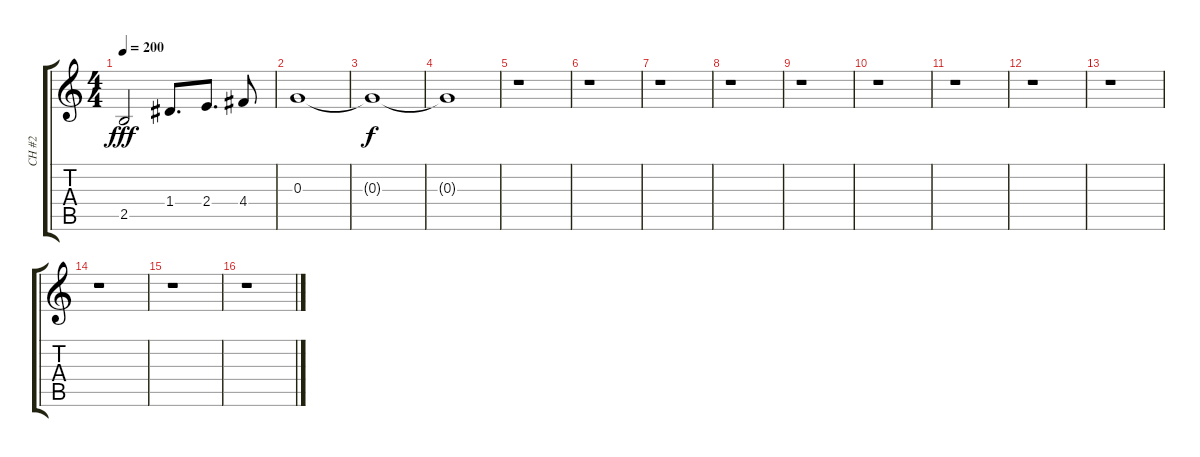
\track ("CH #2" "CH #2") {instrument distortionguitar}
\staff {score tabs}
\tuning (E4 B3 G3 D3 A2 E2) {hide}
\ts (4 4)
\tempo 200
\clef g2
\ks c
2.5.2{dy fff} 1.4.8{d} 2.4.8{d} 4.4.8 |
0.3.1 |
0.3{t}.1{dy f} |
0.3{t}.1 |
r.1 |
r.1 |
r.1 |
r.1 |
r.1 |
r.1 |
r.1 |
r.1 |
r.1 |
r.1 |
r.1 |
r.1
